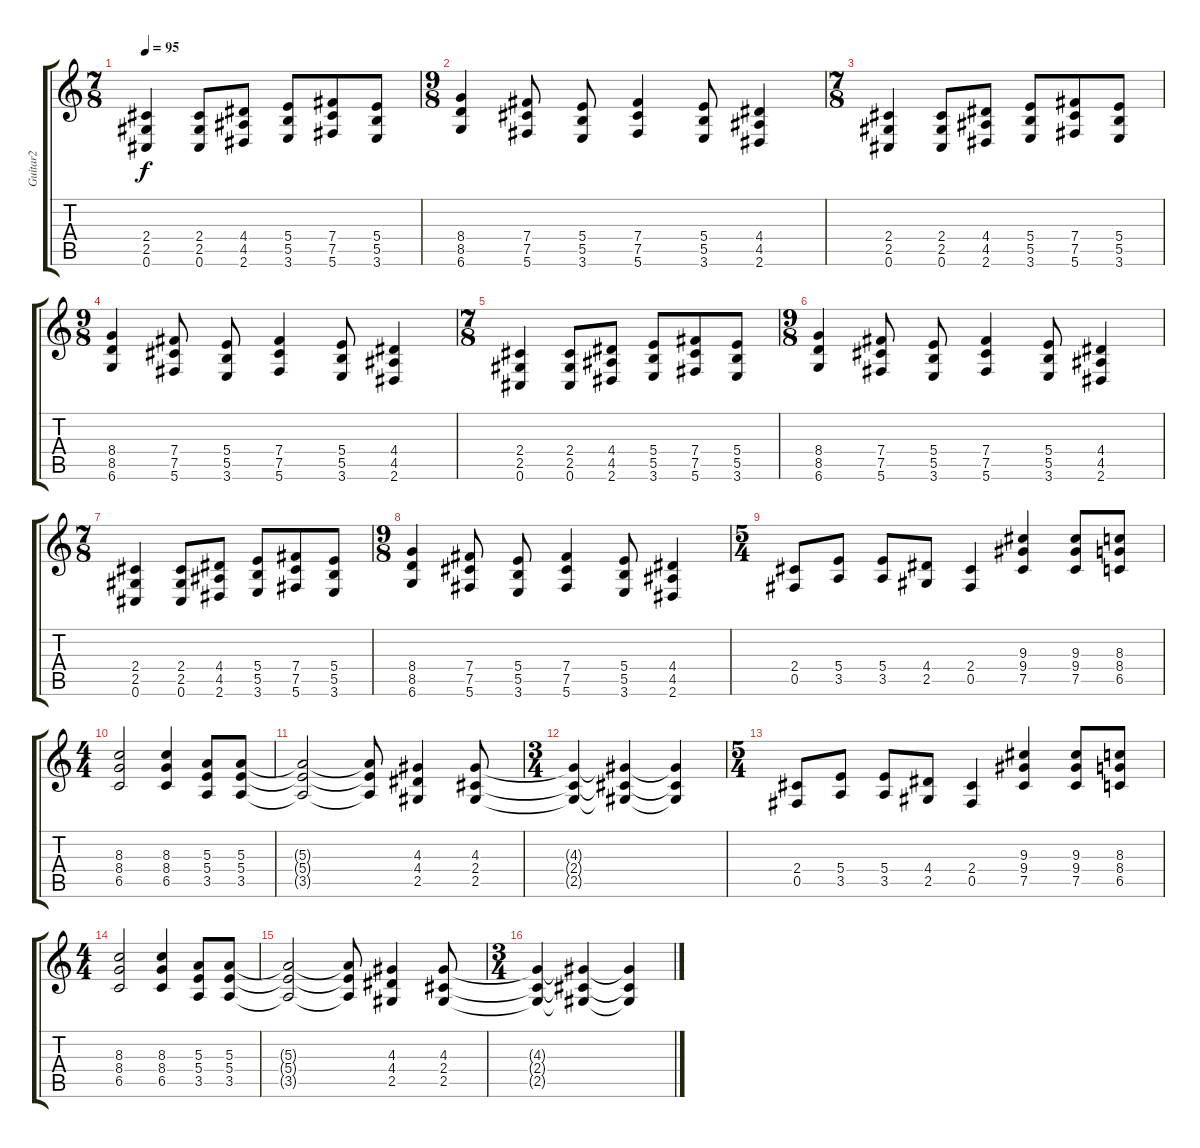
\track ("Guitar2" "Guitar2") {instrument distortionguitar}
\staff {score tabs}
\tuning (Db4 Ab3 E3 B2 Gb2 Db2) {hide}
\ts (7 8)
\tempo 95
\clef g2
\ks c
(2.4 2.5 0.6).4{dy f} (2.4 2.5 0.6).8 (4.4 4.5 2.6).8 (5.4 5.5 3.6).8 (7.4 7.5 5.6).8 (5.4 5.5 3.6).8 |
\ts (9 8)
(8.4 8.5 6.6).4 (7.4 7.5 5.6).8 (5.4 5.5 3.6).8 (7.4 7.5 5.6).4 (5.4 5.5 3.6).8 (4.4 4.5 2.6).4 |
\ts (7 8)
(2.4 2.5 0.6).4 (2.4 2.5 0.6).8 (4.4 4.5 2.6).8 (5.4 5.5 3.6).8 (7.4 7.5 5.6).8 (5.4 5.5 3.6).8 |
\ts (9 8)
(8.4 8.5 6.6).4 (7.4 7.5 5.6).8 (5.4 5.5 3.6).8 (7.4 7.5 5.6).4 (5.4 5.5 3.6).8 (4.4 4.5 2.6).4 |
\ts (7 8)
(2.4 2.5 0.6).4 (2.4 2.5 0.6).8 (4.4 4.5 2.6).8 (5.4 5.5 3.6).8 (7.4 7.5 5.6).8 (5.4 5.5 3.6).8 |
\ts (9 8)
(8.4 8.5 6.6).4 (7.4 7.5 5.6).8 (5.4 5.5 3.6).8 (7.4 7.5 5.6).4 (5.4 5.5 3.6).8 (4.4 4.5 2.6).4 |
\ts (7 8)
(2.4 2.5 0.6).4 (2.4 2.5 0.6).8 (4.4 4.5 2.6).8 (5.4 5.5 3.6).8 (7.4 7.5 5.6).8 (5.4 5.5 3.6).8 |
\ts (9 8)
(8.4 8.5 6.6).4 (7.4 7.5 5.6).8 (5.4 5.5 3.6).8 (7.4 7.5 5.6).4 (5.4 5.5 3.6).8 (4.4 4.5 2.6).4 |
\ts (5 4)
(2.4 0.5).8 (5.4 3.5).8 (5.4 3.5).8 (4.4 2.5).8 (2.4 0.5).4 (9.3 9.4 7.5).4 (9.3 9.4 7.5).8 (8.3 8.4 6.5).8 |
\ts (4 4)
(8.3 8.4 6.5).2 (8.3 8.4 6.5).4 (5.3 5.4 3.5).8 (5.3 5.4 3.5).8 |
(5.3{t} 5.4{t} 3.5{t}).2 (5.3{t} 5.4{t} 3.5{t}).8 (4.3 4.4 2.5).4 (4.3 2.4 2.5).8 |
\ts (3 4)
(4.3{t} 2.4{t} 2.5{t}).4 (4.3{t} 2.4{t} 2.5{t}).4 (4.3{t} 2.4{t} 2.5{t}).4 |
\ts (5 4)
(2.4 0.5).8 (5.4 3.5).8 (5.4 3.5).8 (4.4 2.5).8 (2.4 0.5).4 (9.3 9.4 7.5).4 (9.3 9.4 7.5).8 (8.3 8.4 6.5).8 |
\ts (4 4)
(8.3 8.4 6.5).2 (8.3 8.4 6.5).4 (5.3 5.4 3.5).8 (5.3 5.4 3.5).8 |
(5.3{t} 5.4{t} 3.5{t}).2 (5.3{t} 5.4{t} 3.5{t}).8 (4.3 4.4 2.5).4 (4.3 2.4 2.5).8 |
\ts (3 4)
(4.3{t} 2.4{t} 2.5{t}).4 (4.3{t} 2.4{t} 2.5{t}).4 (4.3{t} 2.4{t} 2.5{t}).4
